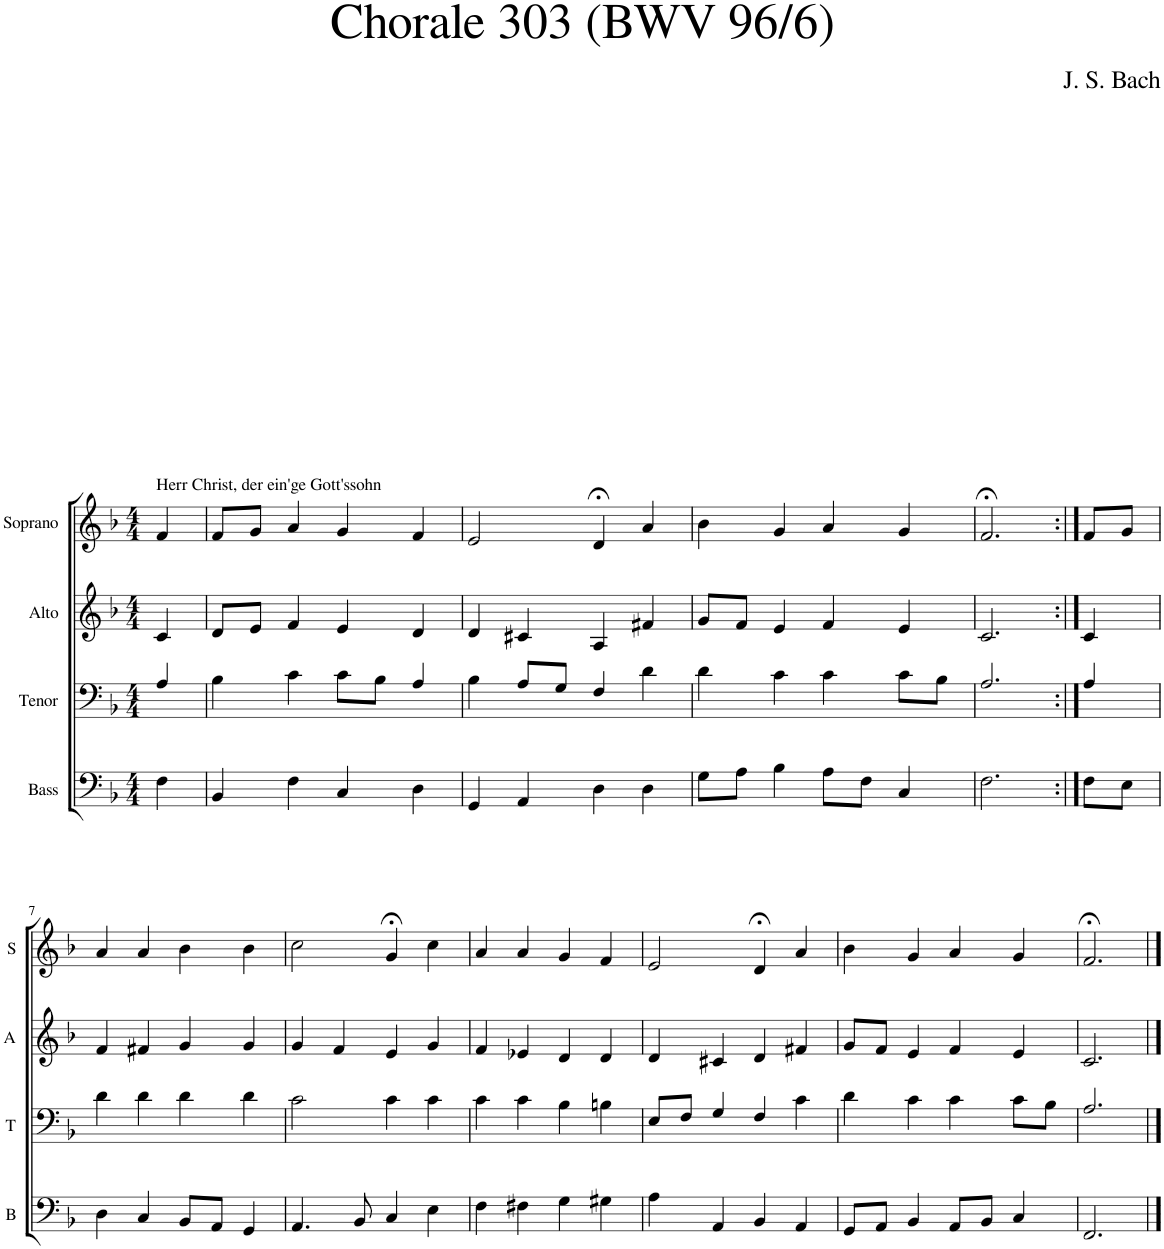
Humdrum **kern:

**kern	**kern	**kern	**kern
*part4	*part3	*part2	*part1
*staff4	*staff3	*staff2	*staff1
*I"Bass	*I"Tenor	*I"Alto	*I"Soprano
*I'B	*I'T	*I'A	*I'S
*clefF4	*clefF4	*clefG2	*clefG2
*k[b-]	*k[b-]	*k[b-]	*k[b-]
*M4/4	*M4/4	*M4/4	*M4/4
=1	=1	=1	=1
!	!	!	!LO:TX:a:t=Herr Christ, der ein'ge Gott'ssohn
4F\	4A/	4c/	4f/
=2	=2	=2	=2
4BB-/	4B-\	8d/L	8f/L
.	.	8e/J	8g/J
4F\	4c\	4f/	4a/
4C/	8c\L	4e/	4g/
.	8B-\J	.	.
4D\	4A/	4d/	4f/
=3	=3	=3	=3
4GG/	4B-\	4d/	2e/
4AA/	8A/L	4c#X/	.
.	8G/J	.	.
4D\	4F/	4A/	4d;</
4D\	4d\	4f#X/	4a/
=4	=4	=4	=4
8G\L	4d\	8g/L	4b-\
8A\J	.	8f/J	.
4B-\	4c\	4e/	4g/
8A\L	4c\	4f/	4a/
8F\J	.	.	.
4C/	8c\L	4e/	4g/
.	8B-\J	.	.
=5	=5	=5	=5
2.F\	2.A/	2.c/	2.f;</
=6:|!	=6:|!	=6:|!	=6:|!
8F\L	4A/	4c/	8f/L
8E\J	.	.	8g/J
!!LO:LB:g=z
=7	=7	=7	=7
4D\	4d\	4f/	4a/
4C/	4d\	4f#X/	4a/
8BB-/L	4d\	4g/	4b-\
8AA/J	.	.	.
4GG/	4d\	4g/	4b-\
=8	=8	=8	=8
4.AA/	2c\	4g/	2cc\
.	.	4f/	.
8BB-/	.	.	.
4C/	4c\	4e/	4g;</
4E\	4c\	4g/	4cc\
=9	=9	=9	=9
4F\	4c\	4f/	4a/
4F#X\	4c\	4e-X/	4a/
4G\	4B-\	4d/	4g/
4G#X\	4Bn\	4d/	4f/
=10	=10	=10	=10
4A\	8E/L	4d/	2e/
.	8F/J	.	.
4AA/	4G/	4c#X/	.
4BB-/	4F/	4d/	4d;</
4AA/	4c\	4f#X/	4a/
=11	=11	=11	=11
8GG/L	4d\	8g/L	4b-\
8AA/J	.	8f/J	.
4BB-/	4c\	4e/	4g/
8AA/L	4c\	4f/	4a/
8BB-/J	.	.	.
4C/	8c\L	4e/	4g/
.	8B-\J	.	.
=12	=12	=12	=12
2.FF/	2.A/	2.c/	2.f;</
==	==	==	==
*-	*-	*-	*-
